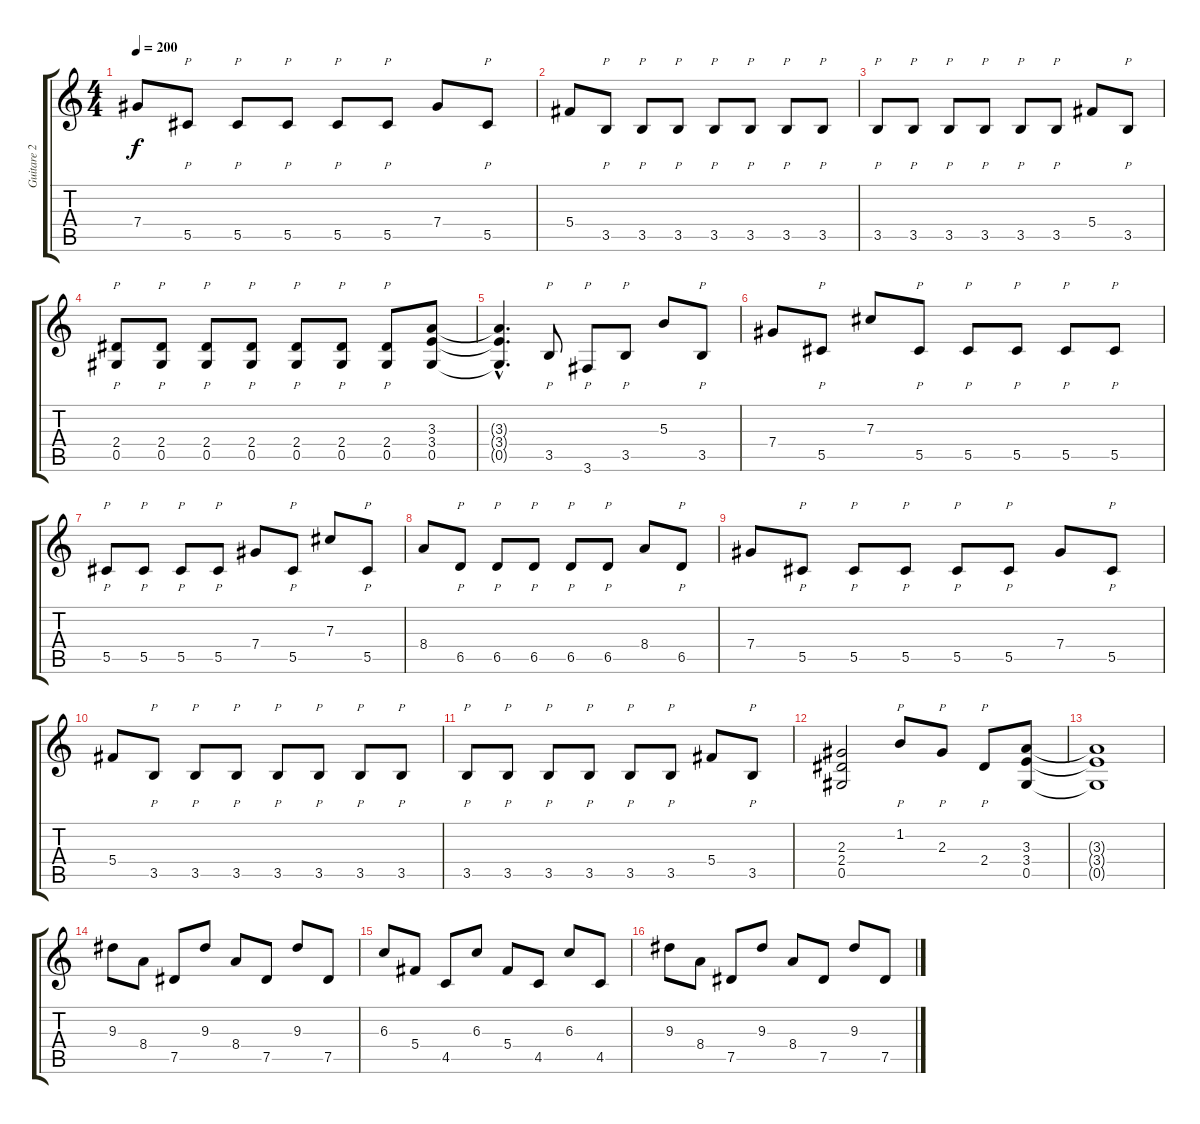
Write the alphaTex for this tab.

\track ("Guitare 2" "Guitare 2") {instrument distortionguitar}
\staff {score tabs}
\tuning (Eb4 Bb3 Gb3 Db3 Ab2 Eb2) {hide}
\ts (4 4)
\tempo 200
\clef g2
\ks c
7.4.8{dy f} 5.5.8{p} 5.5.8{p} 5.5.8{p} 5.5.8{p} 5.5.8{p} 7.4.8 5.5.8{p} |
5.4.8 3.5.8{p} 3.5.8{p} 3.5.8{p} 3.5.8{p} 3.5.8{p} 3.5.8{p} 3.5.8{p} |
3.5.8{p} 3.5.8{p} 3.5.8{p} 3.5.8{p} 3.5.8{p} 3.5.8{p} 5.4.8 3.5.8{p} |
(2.4 0.5).8{p} (2.4 0.5).8{p} (2.4 0.5).8{p} (2.4 0.5).8{p} (2.4 0.5).8{p} (2.4 0.5).8{p} (2.4 0.5).8{p} (3.3 3.4 0.5).8 |
(3.3{hac t} 3.4{hac t} 0.5{hac t}).4{d} 3.5.8{p} 3.6.8{p} 3.5.8{p} 5.3.8 3.5.8{p} |
7.4.8 5.5.8{p} 7.3.8 5.5.8{p} 5.5.8{p} 5.5.8{p} 5.5.8{p} 5.5.8{p} |
5.5.8{p} 5.5.8{p} 5.5.8{p} 5.5.8{p} 7.4.8 5.5.8{p} 7.3.8 5.5.8{p} |
8.4.8 6.5.8{p} 6.5.8{p} 6.5.8{p} 6.5.8{p} 6.5.8{p} 8.4.8 6.5.8{p} |
7.4.8 5.5.8{p} 5.5.8{p} 5.5.8{p} 5.5.8{p} 5.5.8{p} 7.4.8 5.5.8{p} |
5.4.8 3.5.8{p} 3.5.8{p} 3.5.8{p} 3.5.8{p} 3.5.8{p} 3.5.8{p} 3.5.8{p} |
3.5.8{p} 3.5.8{p} 3.5.8{p} 3.5.8{p} 3.5.8{p} 3.5.8{p} 5.4.8 3.5.8{p} |
(2.3 2.4 0.5).2 1.2.8{p} 2.3.8{p} 2.4.8{p} (3.3 3.4 0.5).8 |
(3.3{t} 3.4{t} 0.5{t}).1 |
9.3.8 8.4.8 7.5.8 9.3.8 8.4.8 7.5.8 9.3.8 7.5.8 |
6.3.8 5.4.8 4.5.8 6.3.8 5.4.8 4.5.8 6.3.8 4.5.8 |
9.3.8 8.4.8 7.5.8 9.3.8 8.4.8 7.5.8 9.3.8 7.5.8
